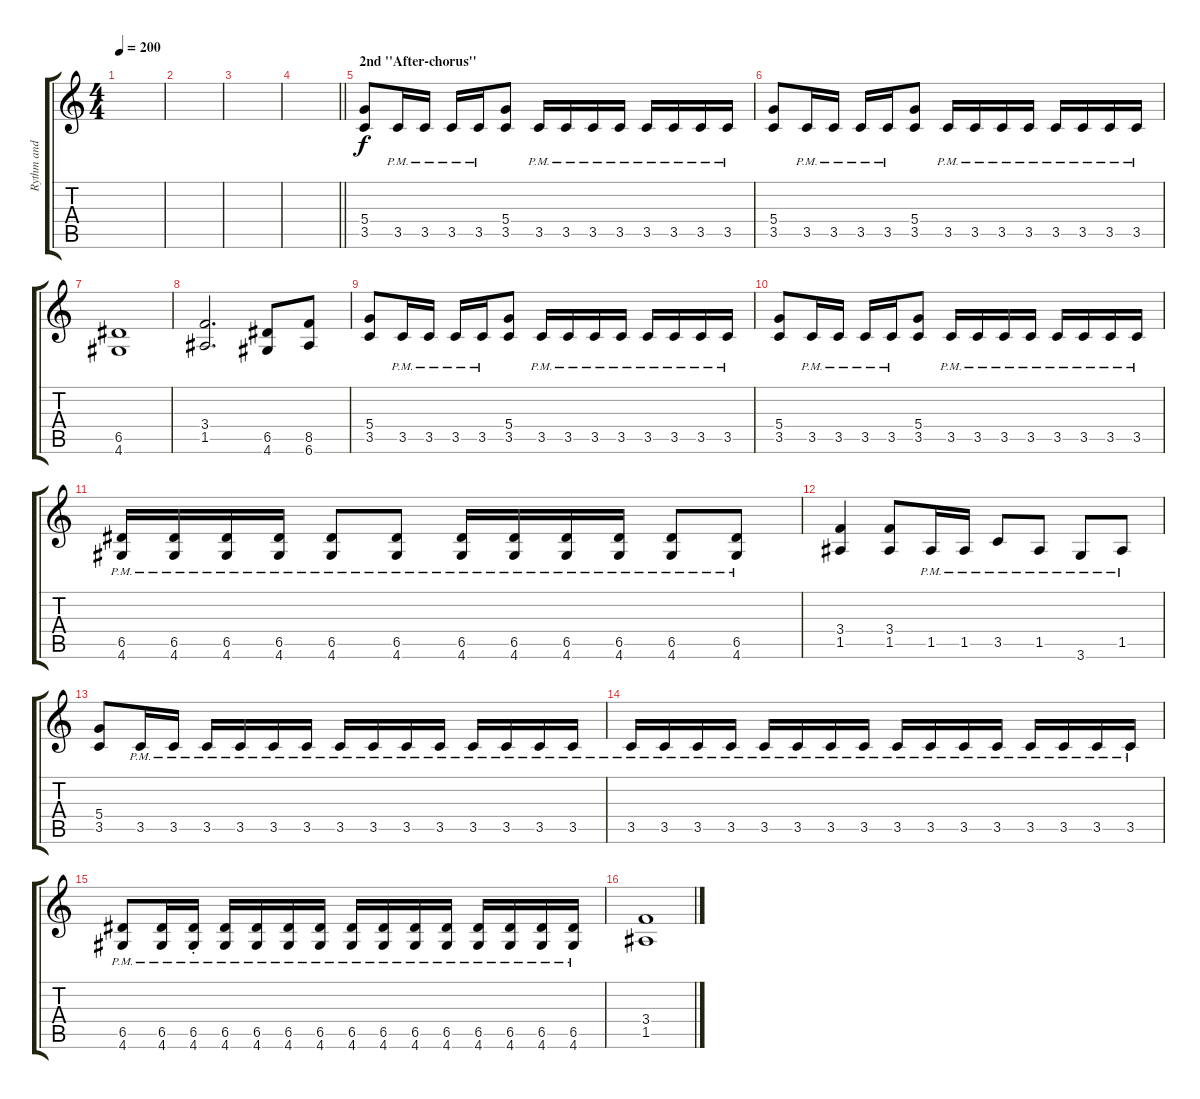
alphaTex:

\track ("Rythm and Fills 1" "Rythm and ") {instrument distortionguitar}
\staff {score tabs}
\tuning (E4 B3 G3 D3 A2 E2) {hide}
\ts (4 4)
\tempo 200
\clef g2
\ks c
|
|
|
\barLineRight lightlight
|
\section ("" "2nd ''After-chorus''")
(5.4 3.5).8 3.5{pm}.16 3.5{pm}.16 3.5{pm}.16 3.5{pm}.16 (5.4 3.5).8 3.5{pm}.16 3.5{pm}.16 3.5{pm}.16 3.5{pm}.16 3.5{pm}.16 3.5{pm}.16 3.5{pm}.16 3.5{pm}.16 |
(5.4 3.5).8 3.5{pm}.16 3.5{pm}.16 3.5{pm}.16 3.5{pm}.16 (5.4 3.5).8 3.5{pm}.16 3.5{pm}.16 3.5{pm}.16 3.5{pm}.16 3.5{pm}.16 3.5{pm}.16 3.5{pm}.16 3.5{pm}.16 |
(6.5 4.6).1 |
(3.4 1.5).2{d} (6.5 4.6).8 (8.5 6.6).8 |
(5.4 3.5).8 3.5{pm}.16 3.5{pm}.16 3.5{pm}.16 3.5{pm}.16 (5.4 3.5).8 3.5{pm}.16 3.5{pm}.16 3.5{pm}.16 3.5{pm}.16 3.5{pm}.16 3.5{pm}.16 3.5{pm}.16 3.5{pm}.16 |
(5.4 3.5).8 3.5{pm}.16 3.5{pm}.16 3.5{pm}.16 3.5{pm}.16 (5.4 3.5).8 3.5{pm}.16 3.5{pm}.16 3.5{pm}.16 3.5{pm}.16 3.5{pm}.16 3.5{pm}.16 3.5{pm}.16 3.5{pm}.16 |
(6.5{pm} 4.6{pm}).16 (6.5{pm} 4.6{pm}).16 (6.5{pm} 4.6{pm}).16 (6.5{pm} 4.6{pm}).16 (6.5{pm} 4.6{pm}).8 (6.5{pm} 4.6{pm}).8 (6.5{pm} 4.6{pm}).16 (6.5{pm} 4.6{pm}).16 (6.5{pm} 4.6{pm}).16 (6.5{pm} 4.6{pm}).16 (6.5{pm} 4.6{pm}).8 (6.5{pm} 4.6{pm}).8 |
(3.4 1.5).4 (3.4 1.5).8 1.5{pm}.16 1.5{pm}.16 3.5{pm}.8 1.5{pm}.8 3.6{pm}.8 1.5{pm}.8 |
(5.4 3.5).8 3.5{pm}.16 3.5{pm}.16 3.5{pm}.16 3.5{pm}.16 3.5{pm}.16 3.5{pm}.16 3.5{pm}.16 3.5{pm}.16 3.5{pm}.16 3.5{pm}.16 3.5{pm}.16 3.5{pm}.16 3.5{pm}.16 3.5{pm}.16 |
3.5{pm}.16 3.5{pm}.16 3.5{pm}.16 3.5{pm}.16 3.5{pm}.16 3.5{pm}.16 3.5{pm}.16 3.5{pm}.16 3.5{pm}.16 3.5{pm}.16 3.5{pm}.16 3.5{pm}.16 3.5{pm}.16 3.5{pm}.16 3.5{pm}.16 3.5{pm}.16 |
(6.5{pm} 4.6{pm}).8 (6.5{pm} 4.6{pm}).16 (6.5{pm st} 4.6{pm}).16 (6.5{pm} 4.6{pm}).16 (6.5{pm} 4.6{pm}).16 (6.5{pm} 4.6{pm}).16 (6.5{pm} 4.6{pm}).16 (6.5{pm} 4.6{pm}).16 (6.5{pm} 4.6{pm}).16 (6.5{pm} 4.6{pm}).16 (6.5{pm} 4.6{pm}).16 (6.5{pm} 4.6{pm}).16 (6.5{pm} 4.6).16 (6.5{pm} 4.6{pm}).16 (6.5{pm} 4.6{pm}).16 |
(3.4 1.5).1
